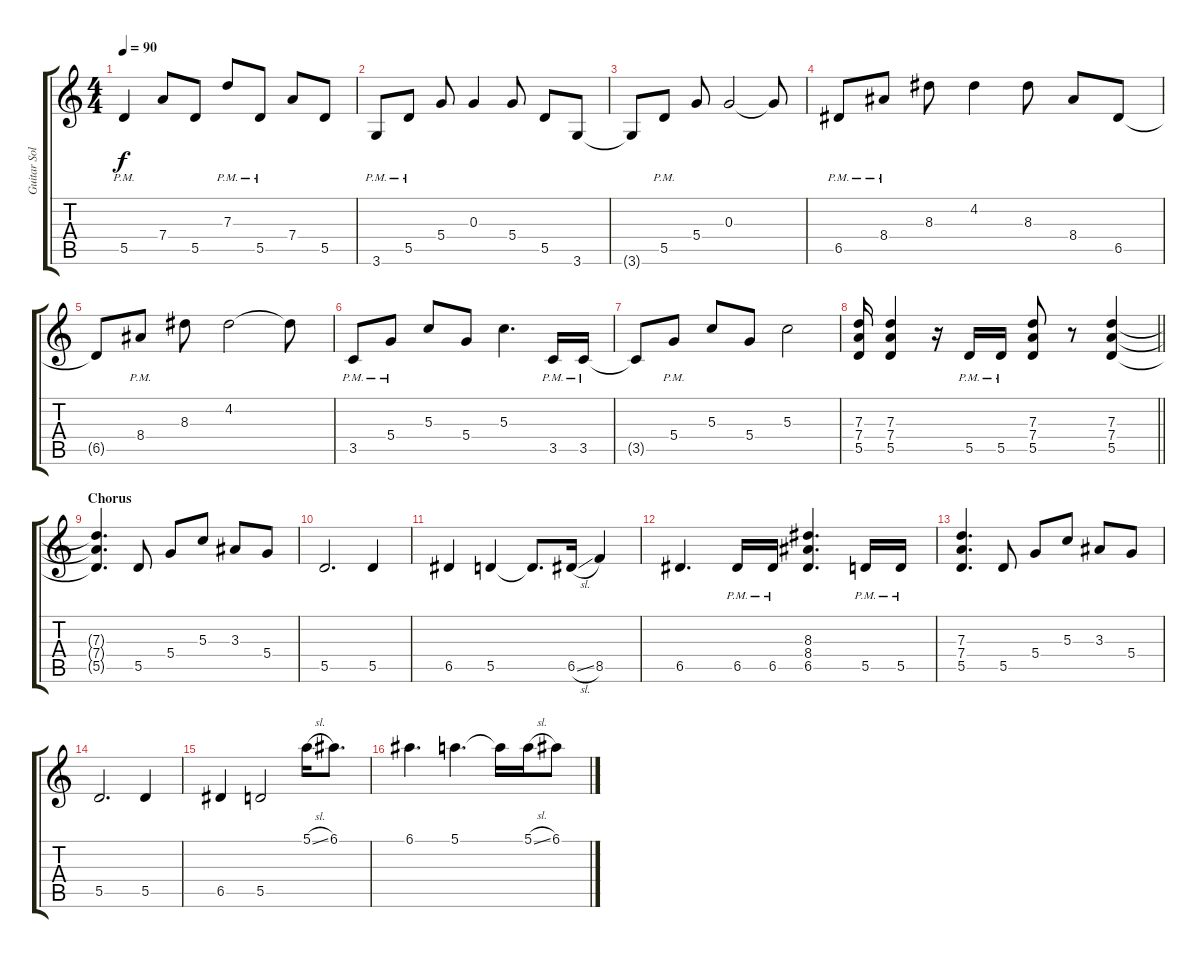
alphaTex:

\track ("Guitar Solo" "Guitar Sol") {instrument overdrivenguitar}
\staff {score tabs}
\tuning (E4 B3 G3 D3 A2 E2) {hide}
\ts (4 4)
\tempo 90
\clef g2
\ks c
5.5{pm}.4{dy f} 7.4.8 5.5.8 7.3{pm}.8 5.5{pm}.8 7.4.8 5.5.8 |
3.6{pm}.8 5.5{pm}.8 5.4.8 0.3.4 5.4.8 5.5.8 3.6.8 |
3.6{t}.8 5.5{pm}.8 5.4.8 0.3.2 0.3{t}.8 |
6.5{pm}.8 8.4{pm}.8 8.3.8 4.2.4 8.3.8 8.4.8 6.5.8 |
6.5{t}.8 8.4{pm}.8 8.3.8 4.2.2 4.2{t}.8 |
3.5{pm}.8 5.4{pm}.8 5.3.8 5.4.8 5.3.4{d} 3.5{pm}.16 3.5{pm}.16 |
3.5{t}.8 5.4{pm}.8 5.3.8 5.4.8 5.3.2 |
\barLineRight lightlight
(7.3 7.4 5.5).16 (7.3 7.4 5.5).4 r.16 5.5{pm}.16 5.5{pm}.16 (7.3 7.4 5.5).8 r.8 (7.3 7.4 5.5).4 |
\section ("" "Chorus")
(7.3{t} 7.4{t} 5.5{t}).4{d} 5.5.8 5.4.8 5.3.8 3.3.8 5.4.8 |
5.5.2{d} 5.5.4 |
6.5.4 5.5.4 5.5{t}.8{d} 6.5{sl}.16 8.5.4 |
6.5.4{d} 6.5{pm}.16 6.5{pm}.16 (8.3 8.4 6.5).4{d} 5.5{pm}.16 5.5{pm}.16 |
(7.3 7.4 5.5).4{d} 5.5.8 5.4.8 5.3.8 3.3.8 5.4.8 |
5.5.2{d} 5.5.4 |
6.5.4 5.5.2 5.1{sl}.16 6.1.8{d} |
6.1.4{d} 5.1.4{d} 5.1{t}.16 5.1{sl}.16 6.1.8
